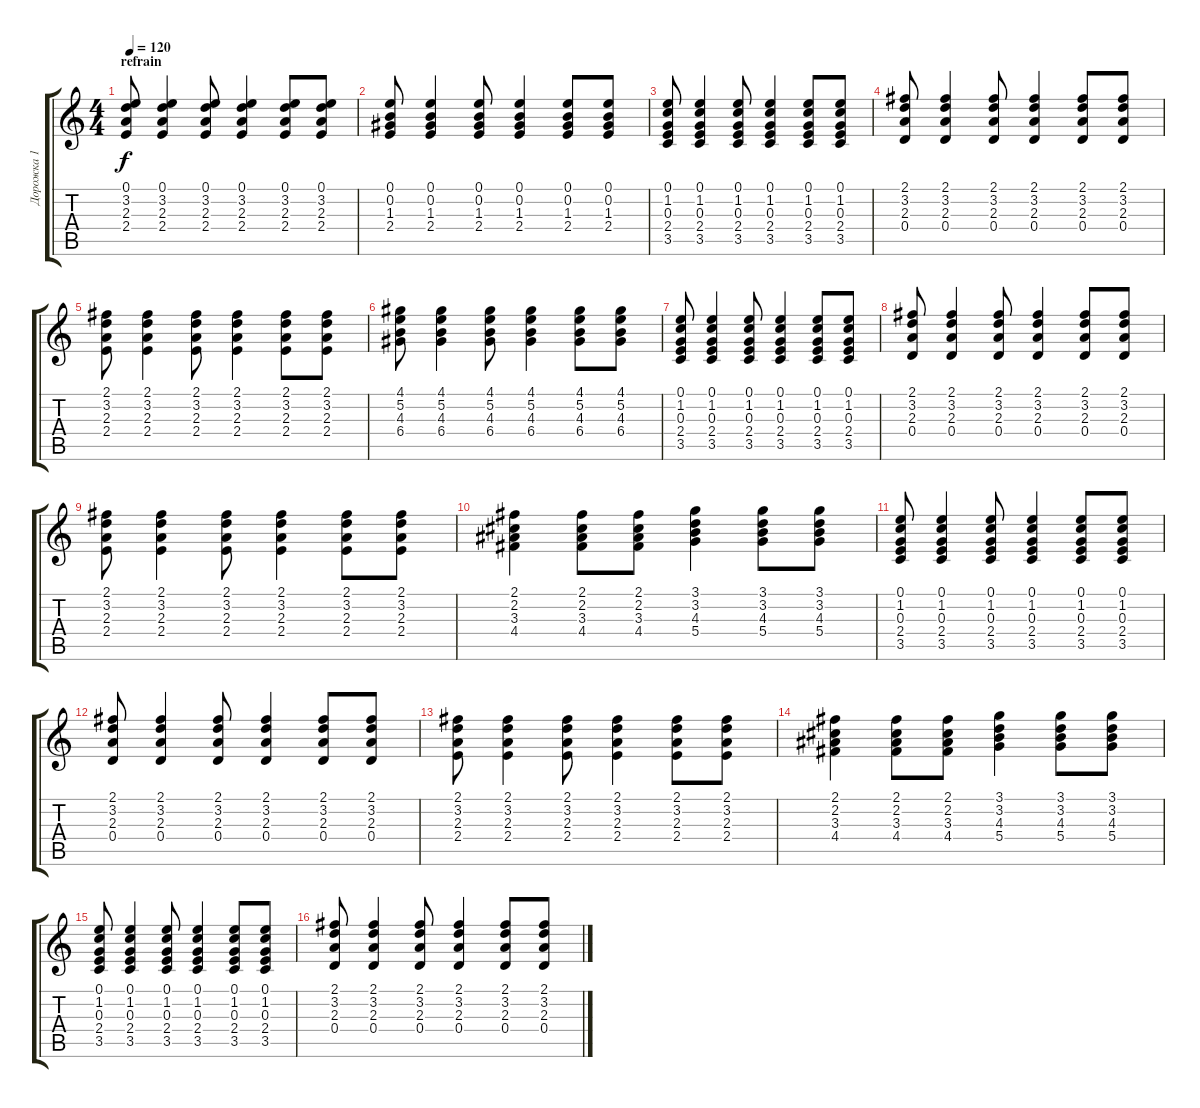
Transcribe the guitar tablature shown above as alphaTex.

\track ("Дорожка 1" "Дорожка 1") {instrument acousticguitarnylon}
\staff {score tabs}
\tuning (E4 B3 G3 D3 A2 E2) {hide}
\ts (4 4)
\section ("" "refrain")
\tempo 120
\clef g2
\ks c
(0.1 3.2 2.3 2.4).8{dy f} (0.1 3.2 2.3 2.4).4 (0.1 3.2 2.3 2.4).8 (0.1 3.2 2.3 2.4).4 (0.1 3.2 2.3 2.4).8 (0.1 3.2 2.3 2.4).8 |
(0.1 0.2 1.3 2.4).8 (0.1 0.2 1.3 2.4).4 (0.1 0.2 1.3 2.4).8 (0.1 0.2 1.3 2.4).4 (0.1 0.2 1.3 2.4).8 (0.1 0.2 1.3 2.4).8 |
(0.1 1.2 0.3 2.4 3.5).8 (0.1 1.2 0.3 2.4 3.5).4 (0.1 1.2 0.3 2.4 3.5).8 (0.1 1.2 0.3 2.4 3.5).4 (0.1 1.2 0.3 2.4 3.5).8 (0.1 1.2 0.3 2.4 3.5).8 |
(2.1 3.2 2.3 0.4).8 (2.1 3.2 2.3 0.4).4 (2.1 3.2 2.3 0.4).8 (2.1 3.2 2.3 0.4).4 (2.1 3.2 2.3 0.4).8 (2.1 3.2 2.3 0.4).8 |
(2.1 3.2 2.3 2.4).8 (2.1 3.2 2.3 2.4).4 (2.1 3.2 2.3 2.4).8 (2.1 3.2 2.3 2.4).4 (2.1 3.2 2.3 2.4).8 (2.1 3.2 2.3 2.4).8 |
(4.1 5.2 4.3 6.4).8 (4.1 5.2 4.3 6.4).4 (4.1 5.2 4.3 6.4).8 (4.1 5.2 4.3 6.4).4 (4.1 5.2 4.3 6.4).8 (4.1 5.2 4.3 6.4).8 |
(0.1 1.2 0.3 2.4 3.5).8 (0.1 1.2 0.3 2.4 3.5).4 (0.1 1.2 0.3 2.4 3.5).8 (0.1 1.2 0.3 2.4 3.5).4 (0.1 1.2 0.3 2.4 3.5).8 (0.1 1.2 0.3 2.4 3.5).8 |
(2.1 3.2 2.3 0.4).8 (2.1 3.2 2.3 0.4).4 (2.1 3.2 2.3 0.4).8 (2.1 3.2 2.3 0.4).4 (2.1 3.2 2.3 0.4).8 (2.1 3.2 2.3 0.4).8 |
(2.1 3.2 2.3 2.4).8 (2.1 3.2 2.3 2.4).4 (2.1 3.2 2.3 2.4).8 (2.1 3.2 2.3 2.4).4 (2.1 3.2 2.3 2.4).8 (2.1 3.2 2.3 2.4).8 |
(2.1 2.2 3.3 4.4).4 (2.1 2.2 3.3 4.4).8 (2.1 2.2 3.3 4.4).8 (3.1 3.2 4.3 5.4).4 (3.1 3.2 4.3 5.4).8 (3.1 3.2 4.3 5.4).8 |
(0.1 1.2 0.3 2.4 3.5).8 (0.1 1.2 0.3 2.4 3.5).4 (0.1 1.2 0.3 2.4 3.5).8 (0.1 1.2 0.3 2.4 3.5).4 (0.1 1.2 0.3 2.4 3.5).8 (0.1 1.2 0.3 2.4 3.5).8 |
(2.1 3.2 2.3 0.4).8 (2.1 3.2 2.3 0.4).4 (2.1 3.2 2.3 0.4).8 (2.1 3.2 2.3 0.4).4 (2.1 3.2 2.3 0.4).8 (2.1 3.2 2.3 0.4).8 |
(2.1 3.2 2.3 2.4).8 (2.1 3.2 2.3 2.4).4 (2.1 3.2 2.3 2.4).8 (2.1 3.2 2.3 2.4).4 (2.1 3.2 2.3 2.4).8 (2.1 3.2 2.3 2.4).8 |
(2.1 2.2 3.3 4.4).4 (2.1 2.2 3.3 4.4).8 (2.1 2.2 3.3 4.4).8 (3.1 3.2 4.3 5.4).4 (3.1 3.2 4.3 5.4).8 (3.1 3.2 4.3 5.4).8 |
(0.1 1.2 0.3 2.4 3.5).8 (0.1 1.2 0.3 2.4 3.5).4 (0.1 1.2 0.3 2.4 3.5).8 (0.1 1.2 0.3 2.4 3.5).4 (0.1 1.2 0.3 2.4 3.5).8 (0.1 1.2 0.3 2.4 3.5).8 |
(2.1 3.2 2.3 0.4).8 (2.1 3.2 2.3 0.4).4 (2.1 3.2 2.3 0.4).8 (2.1 3.2 2.3 0.4).4 (2.1 3.2 2.3 0.4).8 (2.1 3.2 2.3 0.4).8
